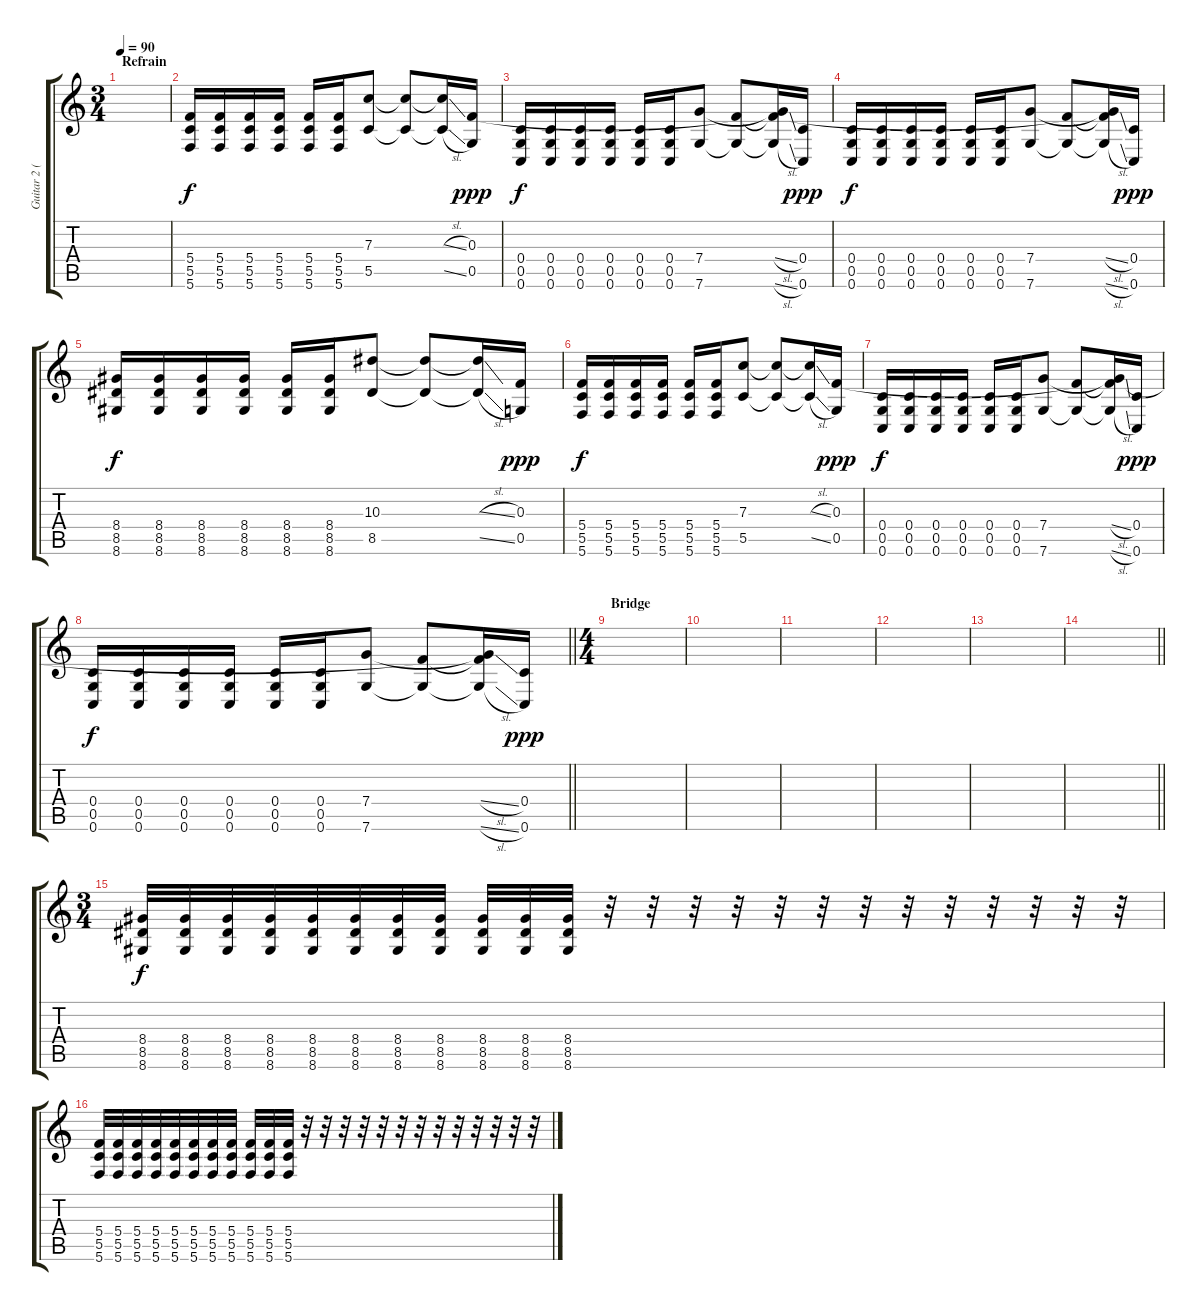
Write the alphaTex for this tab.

\track ("Guitar 2 (Joel)" "Guitar 2 (") {instrument acousticguitarsteel}
\staff {score tabs}
\tuning (D4 A3 F3 C3 G2 C2) {hide}
\ts (3 4)
\section ("" "Refrain")
\tempo 90
\clef g2
\ks c
|
(5.4 5.5 5.6).16{dy f} (5.4 5.5 5.6).16 (5.4 5.5 5.6).16 (5.4 5.5 5.6).16 (5.4 5.5 5.6).16 (5.4 5.5 5.6).16 (7.3 5.5).8 (7.3{t} 5.5{t}).8 (7.3{sl t} 5.5{sl t}).16 (0.3 0.5).16{dy ppp} |
(0.4 0.5 0.6).16{dy f} (0.4 0.5 0.6).16 (0.4 0.5 0.6).16 (0.4 0.5 0.6).16 (0.4 0.5 0.6).16 (0.4 0.5 0.6).16 (7.4 7.6).8 (0.3{t} 7.6{t}).8 (0.3{t} 7.4{sl t} 7.6{sl t}).16 (0.4 0.6).16{dy ppp} |
(0.4 0.5 0.6).16{dy f} (0.4 0.5 0.6).16 (0.4 0.5 0.6).16 (0.4 0.5 0.6).16 (0.4 0.5 0.6).16 (0.4 0.5 0.6).16 (7.4 7.6).8 (0.3{t} 7.6{t}).8 (0.3{t} 7.4{sl t} 7.6{sl t}).16 (0.4 0.6).16{dy ppp} |
(8.4 8.5 8.6).16{dy f instrument distortionguitar} (8.4 8.5 8.6).16 (8.4 8.5 8.6).16 (8.4 8.5 8.6).16 (8.4 8.5 8.6).16 (8.4 8.5 8.6).16 (10.3 8.5).8 (10.3{t} 8.5{t}).8 (10.3{sl t} 8.5{sl t}).16 (0.3 0.5).16{dy ppp} |
(5.4 5.5 5.6).16{dy f} (5.4 5.5 5.6).16 (5.4 5.5 5.6).16 (5.4 5.5 5.6).16 (5.4 5.5 5.6).16 (5.4 5.5 5.6).16 (7.3 5.5).8 (7.3{t} 5.5{t}).8 (7.3{sl t} 5.5{sl t}).16 (0.3 0.5).16{dy ppp} |
(0.4 0.5 0.6).16{dy f} (0.4 0.5 0.6).16 (0.4 0.5 0.6).16 (0.4 0.5 0.6).16 (0.4 0.5 0.6).16 (0.4 0.5 0.6).16 (7.4 7.6).8 (0.3{t} 7.6{t}).8 (0.3{t} 7.4{sl t} 7.6{sl t}).16 (0.4 0.6).16{dy ppp} |
\barLineRight lightlight
(0.4 0.5 0.6).16{dy f} (0.4 0.5 0.6).16 (0.4 0.5 0.6).16 (0.4 0.5 0.6).16 (0.4 0.5 0.6).16 (0.4 0.5 0.6).16 (7.4 7.6).8 (0.3{t} 7.6{t}).8 (0.3{t} 7.4{sl t} 7.6{sl t}).16 (0.4 0.6).16{dy ppp} |
\ts (4 4)
\section ("" "Bridge")
|
|
|
|
|
\barLineRight lightlight
|
\ts (3 4)
\section ("" "")
(8.4 8.5 8.6).32{dy f} (8.4 8.5 8.6).32 (8.4 8.5 8.6).32 (8.4 8.5 8.6).32 (8.4 8.5 8.6).32 (8.4 8.5 8.6).32 (8.4 8.5 8.6).32 (8.4 8.5 8.6).32 (8.4 8.5 8.6).32 (8.4 8.5 8.6).32 (8.4 8.5 8.6).32 r.32 r.32 r.32 r.32 r.32 r.32 r.32 r.32 r.32 r.32 r.32 r.32 r.32 |
(5.4 5.5 5.6).32 (5.4 5.5 5.6).32 (5.4 5.5 5.6).32 (5.4 5.5 5.6).32 (5.4 5.5 5.6).32 (5.4 5.5 5.6).32 (5.4 5.5 5.6).32 (5.4 5.5 5.6).32 (5.4 5.5 5.6).32 (5.4 5.5 5.6).32 (5.4 5.5 5.6).32 r.32 r.32 r.32 r.32 r.32 r.32 r.32 r.32 r.32 r.32 r.32 r.32 r.32
